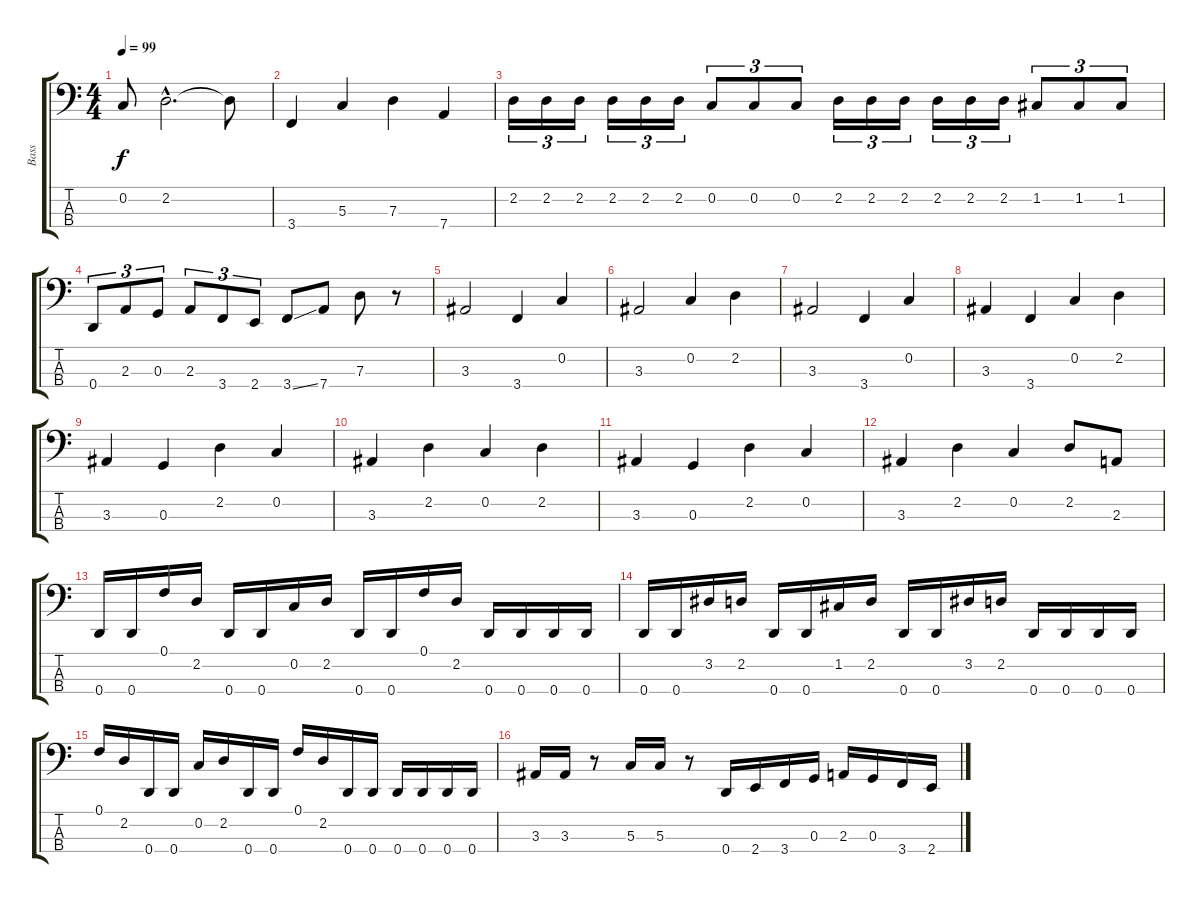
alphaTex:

\track ("Bass" "Bass") {instrument electricbasspick}
\staff {score tabs}
\tuning (F2 C2 G1 D1) {hide}
\ts (4 4)
\tempo 99
\clef f4
\ks c
0.2.8{dy f} 2.2{hac}.2{d} 2.2{t}.8 |
3.4.4 5.3.4 7.3.4 7.4.4 |
2.2.16{tu (3 2)} 2.2.16{tu (3 2)} 2.2.16{tu (3 2)} 2.2.16{tu (3 2)} 2.2.16{tu (3 2)} 2.2.16{tu (3 2)} 0.2.8{tu (3 2)} 0.2.8{tu (3 2)} 0.2.8{tu (3 2)} 2.2.16{tu (3 2)} 2.2.16{tu (3 2)} 2.2.16{tu (3 2)} 2.2.16{tu (3 2)} 2.2.16{tu (3 2)} 2.2.16{tu (3 2)} 1.2.8{tu (3 2)} 1.2.8{tu (3 2)} 1.2.8{tu (3 2)} |
0.4.8{tu (3 2)} 2.3.8{tu (3 2)} 0.3.8{tu (3 2)} 2.3.8{tu (3 2)} 3.4.8{tu (3 2)} 2.4.8{tu (3 2)} 3.4{ss}.8 7.4.8 7.3.8 r.8 |
3.3.2 3.4.4 0.2.4 |
3.3.2 0.2.4 2.2.4 |
3.3.2 3.4.4 0.2.4 |
3.3.4 3.4.4 0.2.4 2.2.4 |
3.3.4 0.3.4 2.2.4 0.2.4 |
3.3.4 2.2.4 0.2.4 2.2.4 |
3.3.4 0.3.4 2.2.4 0.2.4 |
3.3.4 2.2.4 0.2.4 2.2.8 2.3.8 |
0.4.16 0.4.16 0.1.16 2.2.16 0.4.16 0.4.16 0.2.16 2.2.16 0.4.16 0.4.16 0.1.16 2.2.16 0.4.16 0.4.16 0.4.16 0.4.16 |
0.4.16 0.4.16 3.2.16 2.2.16 0.4.16 0.4.16 1.2.16 2.2.16 0.4.16 0.4.16 3.2.16 2.2.16 0.4.16 0.4.16 0.4.16 0.4.16 |
0.1.16 2.2.16 0.4.16 0.4.16 0.2.16 2.2.16 0.4.16 0.4.16 0.1.16 2.2.16 0.4.16 0.4.16 0.4.16 0.4.16 0.4.16 0.4.16 |
3.3.16 3.3.16 r.8 5.3.16 5.3.16 r.8 0.4.16 2.4.16 3.4.16 0.3.16 2.3.16 0.3.16 3.4.16 2.4.16
